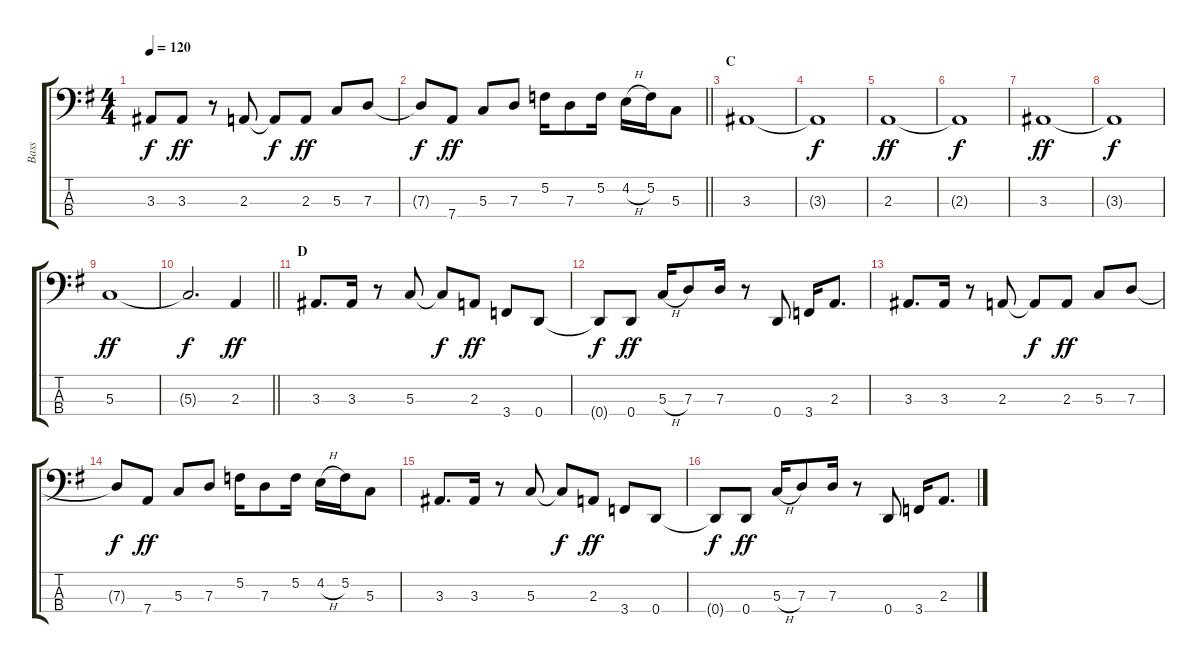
\track ("Bass" "Bass") {instrument electricbasspick}
\staff {score tabs}
\tuning (F2 C2 G1 D1) {hide}
\ts (4 4)
\tempo 120
\clef f4
\ks g
3.3{t}.8{dy f} 3.3.8{dy ff} r.8 2.3.8 2.3{t}.8{dy f} 2.3.8{dy ff} 5.3.8 7.3.8 |
\barLineRight lightlight
7.3{t}.8{dy f} 7.4.8{dy ff} 5.3.8 7.3.8 5.2.16 7.3.8 5.2.16 4.2{h}.16 5.2.16 5.3.8 |
\section ("" "C")
3.3.1 |
3.3{t}.1{dy f} |
2.3.1{dy ff} |
2.3{t}.1{dy f} |
3.3.1{dy ff} |
3.3{t}.1{dy f} |
5.3.1{dy ff} |
\barLineRight lightlight
5.3{t}.2{d dy f} 2.3.4{dy ff} |
\section ("" "D")
3.3.8{d} 3.3.16 r.8 5.3.8 5.3{t}.8{dy f} 2.3.8{dy ff} 3.4.8 0.4.8 |
0.4{t}.8{dy f} 0.4.8{dy ff} 5.3{h}.16 7.3.8 7.3.16 r.8 0.4.8 3.4.16 2.3.8{d} |
3.3.8{d} 3.3.16 r.8 2.3.8 2.3{t}.8{dy f} 2.3.8{dy ff} 5.3.8 7.3.8 |
7.3{t}.8{dy f} 7.4.8{dy ff} 5.3.8 7.3.8 5.2.16 7.3.8 5.2.16 4.2{h}.16 5.2.16 5.3.8 |
3.3.8{d} 3.3.16 r.8 5.3.8 5.3{t}.8{dy f} 2.3.8{dy ff} 3.4.8 0.4.8 |
0.4{t}.8{dy f} 0.4.8{dy ff} 5.3{h}.16 7.3.8 7.3.16 r.8 0.4.8 3.4.16 2.3.8{d}
